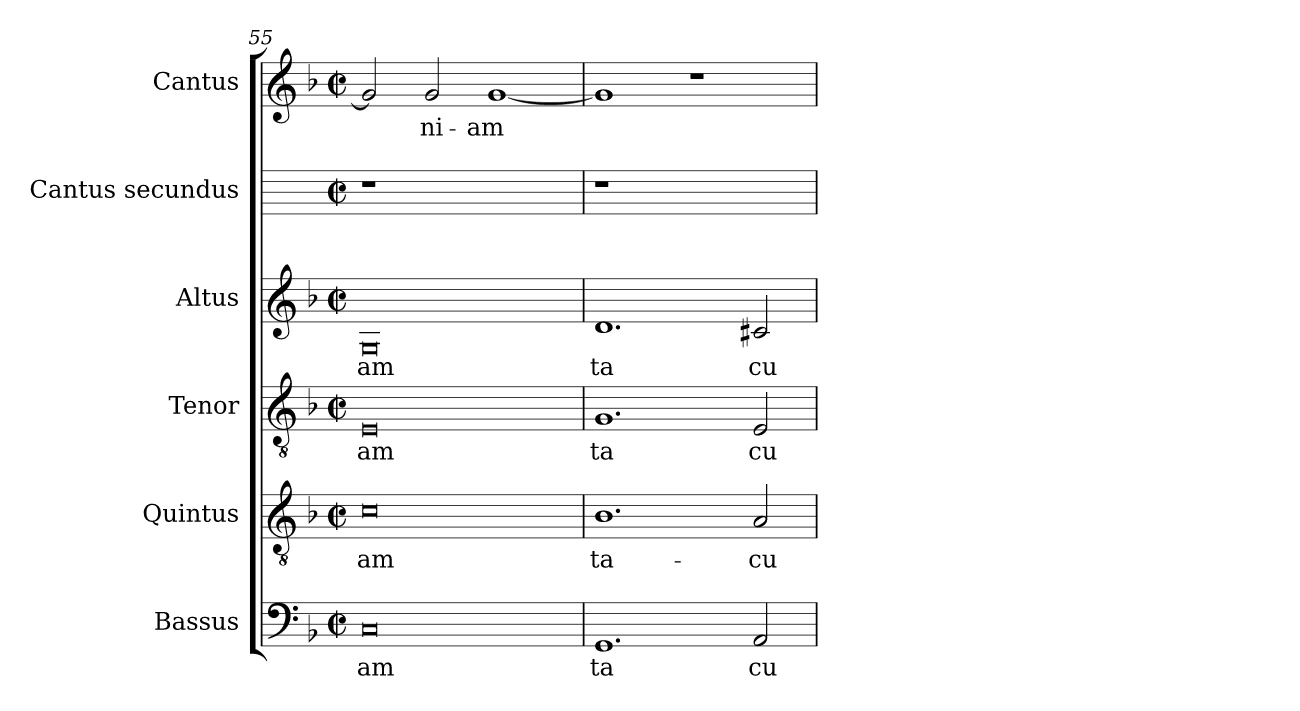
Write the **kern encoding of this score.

**kern	**text	**kern	**text	**kern	**text	**kern	**text	**kern	**kern	**text
*part6	*part6	*part5	*part5	*part4	*part4	*part3	*part3	*part2	*part1	*part1
*staff6	*staff6	*staff5	*staff5	*staff4	*staff4	*staff3	*staff3	*staff2	*staff1	*staff1
*I"Bassus	*	*I"Quintus	*	*I"Tenor	*	*I"Altus	*	*I"Cantus  secundus	*I"Cantus	*
*I'B	*	*I'Q	*	*I'T	*	*I'A	*	*	*I'C	*
*clefF4	*	*clefGv2	*	*clefGv2	*	*clefG2	*	*	*clefG2	*
*k[b-]	*	*k[b-]	*	*k[b-]	*	*k[b-]	*	*k[]	*k[b-]	*
*F:	*	*F:	*	*F:	*	*F:	*	*C:	*F:	*
*M2/2	*	*M2/2	*	*M2/2	*	*M2/2	*	*M2/2	*M2/2	*
*met(c|)	*	*met(c|)	*	*met(c|)	*	*met(c|)	*	*met(c|)	*met(c|)	*
=55	=55	=55	=55	=55	=55	=55	=55	=55	=55	=55
!	!LO:LY:b:cj	!	!LO:LY:b:cj	!	!LO:LY:b:cj	!	!LO:LY:b:cj	!	!	!LO:LY:b:cj
0C	am	0c	-am	0E	am	0G	am	1r	2g/]	--
!	!	!	!	!	!	!	!	!	!	!LO:LY:b:cj
.	.	.	.	.	.	.	.	.	2g/	-ni-
!	!	!	!	!	!	!	!	!	!	!LO:LY:b:cj
.	.	.	.	.	.	.	.	1ryy	[<1g	-am
=56	=56	=56	=56	=56	=56	=56	=56	=56	=56	=56
!	!LO:LY:b:cj	!	!LO:LY:b:cj	!	!LO:LY:b:cj	!	!LO:LY:b:cj	!	!	!LO:LY:b:cj
1.GG	ta	1.B-	ta-	1.G	ta	1.d	ta	1r	1g]	.
.	.	.	.	.	.	.	.	1ryy	1r	.
!	!LO:LY:b:cj	!	!LO:LY:b:cj	!	!LO:LY:b:cj	!	!LO:LY:b:cj	!	!	!
2AA/	cu	2A/	-cu-	2E/	cu	2c#X/	cu	.	.	.
=	=	=	=	=	=	=	=	=	=	=
*-	*-	*-	*-	*-	*-	*-	*-	*-	*-	*-
